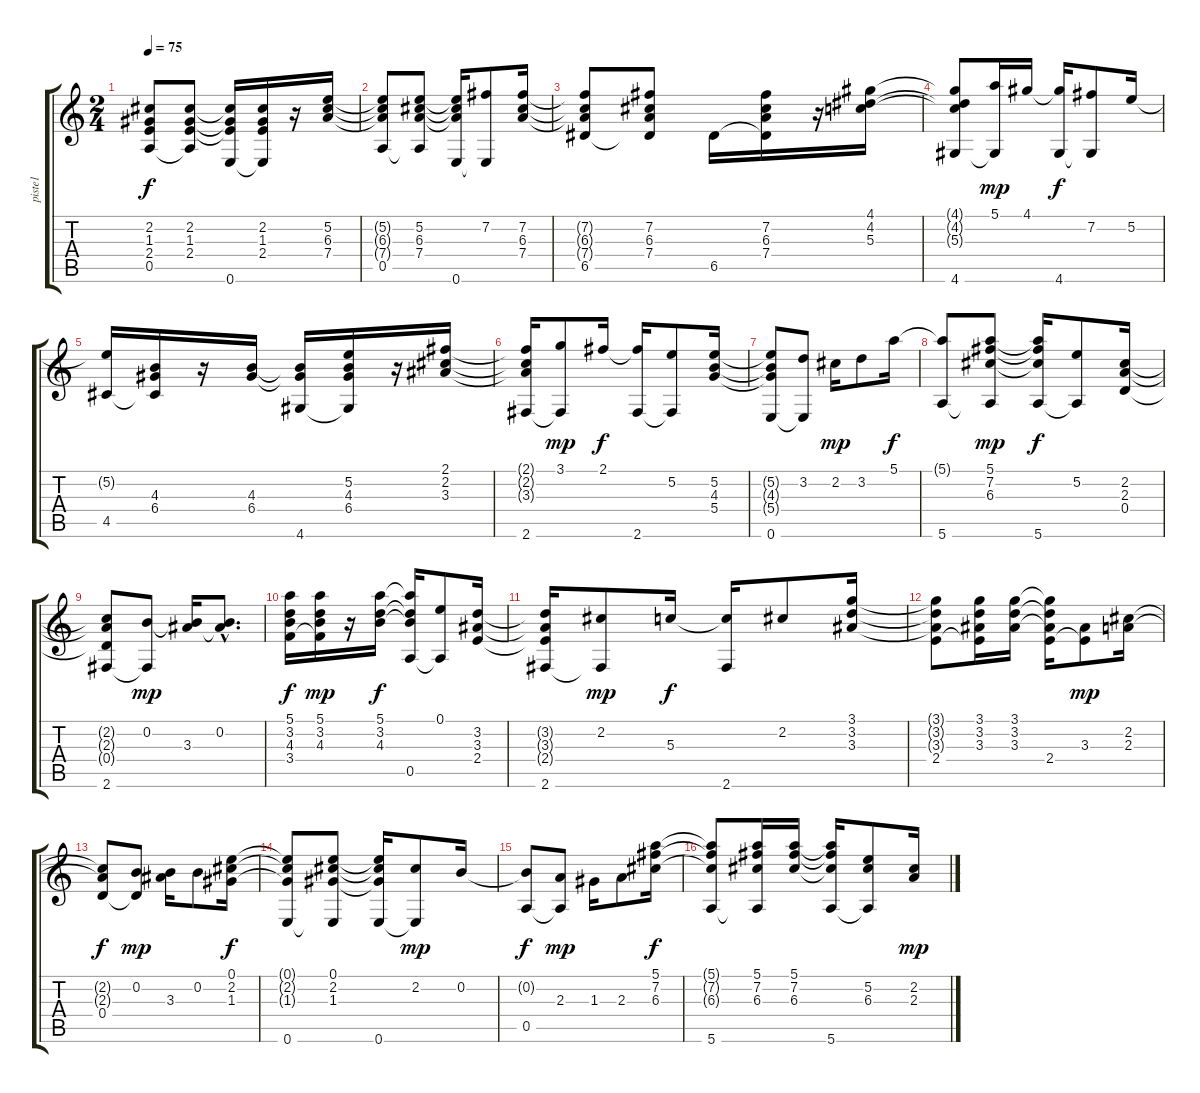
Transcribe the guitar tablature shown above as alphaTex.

\track ("piste1" "piste1") {instrument acousticguitarnylon}
\staff {score tabs}
\tuning (E4 B3 G3 D3 A2 E2) {hide}
\ts (2 4)
\tempo 75
\clef g2
\ks c
(2.2{t} 1.3{t} 2.4{t} 0.5).8{dy f} (2.2 1.3 2.4 0.5{t}).8 (2.2{t} 1.3{t} 2.4{t} 0.6).16 (2.2 1.3 2.4 0.6{t}).16 r.16 (5.2 6.3 7.4).16 |
(5.2{t} 6.3{t} 7.4{t} 0.5).8 (5.2 6.3 7.4 0.5{t}).8 (5.2{t} 6.3{t} 7.4{t} 0.6).16 (7.2 0.6{t}).8 (7.2 6.3 7.4).16 |
(7.2{t} 6.3{t} 7.4{t} 6.5).8 (7.2 6.3 7.4 6.5{t}).8 6.5.16 (7.2 6.3 7.4 6.5{t}).16 r.16 (4.1 4.2 5.3).16 |
(4.1{t} 4.2{t} 5.3{t} 4.6).8 (5.1 4.6{t}).16{dy mp} 4.1.16 (4.1{t} 4.6).16{dy f} (7.2 4.6{t}).8 5.2.16 |
(5.2{t} 4.5).16 (4.3 6.4 4.5{t}).16 r.16 (4.3 6.4).16 (4.3{t} 6.4{t} 4.6).16 (5.2 4.3 6.4 4.6{t}).16 r.16 (2.1 2.2 3.3).16 |
(2.1{t} 2.2{t} 3.3{t} 2.6).16 (3.1 2.6{t}).8{dy mp} 2.1.16{dy f} (2.1{t} 2.6).16 (5.2 2.6{t}).8 (5.2 4.3 5.4).16 |
(5.2{t} 4.3{t} 5.4{t} 0.6).8 (3.2 0.6{t}).8 2.2.16{dy mp} 3.2.8 5.1.16{dy f} |
(5.1{t} 5.6).8 (5.1 7.2 6.3 5.6{t}).8{dy mp} (5.1{t} 7.2{t} 6.3{t} 5.6).16{dy f} (5.2 5.6{t}).8 (2.2 2.3 0.4).16 |
(2.2{t} 2.3{t} 0.4{t} 2.6).8 (0.2 2.6{t}).8{dy mp} (0.2{t} 3.3).16 (0.2{hac} 3.3{hac t}).8{d} |
(5.1 3.2 4.3 3.4).16{dy f} (5.1 3.2 4.3 3.4{t}).16{dy mp} r.16 (5.1 3.2 4.3).16{dy f} (5.1{t} 3.2{t} 4.3{t} 0.5).16 (0.1 0.5{t}).8 (3.2 3.3 2.4).16 |
(3.2{t} 3.3{t} 2.4{t} 2.6).16 (2.2 2.6{t}).8{dy mp} 5.3.16{dy f} (5.3{t} 2.6).16 2.2.8 (3.1 3.2 3.3).16 |
(3.1{t} 3.2{t} 3.3{t} 2.4).8 (3.1 3.2 3.3 2.4{t}).16 (3.1 3.2 3.3).16 (3.1{t} 3.2{t} 3.3{t} 2.4).16 (3.3 2.4{t}).8{dy mp} (2.2 2.3).16 |
(2.2{t} 2.3{t} 0.4).8{dy f} (0.2 0.4{t}).8{dy mp} (0.2{t} 3.3).16 0.2.8 (0.1 2.2 1.3).16{dy f} |
(0.1{t} 2.2{t} 1.3{t} 0.6).8 (0.1 2.2 1.3 0.6{t}).8 (0.1{t} 2.2{t} 1.3{t} 0.6).16 (2.2 0.6{t}).8{dy mp} 0.2.16 |
(0.2{t} 0.5).8{dy f} (2.3 0.5{t}).8{dy mp} 1.3.16 2.3.8 (5.1 7.2 6.3).16{dy f} |
(5.1{t} 7.2{t} 6.3{t} 5.6).8 (5.1 7.2 6.3 5.6{t}).16 (5.1 7.2 6.3).16 (5.1{t} 7.2{t} 6.3{t} 5.6).16 (5.2 6.3 5.6{t}).8 (2.2 2.3).16{dy mp}
